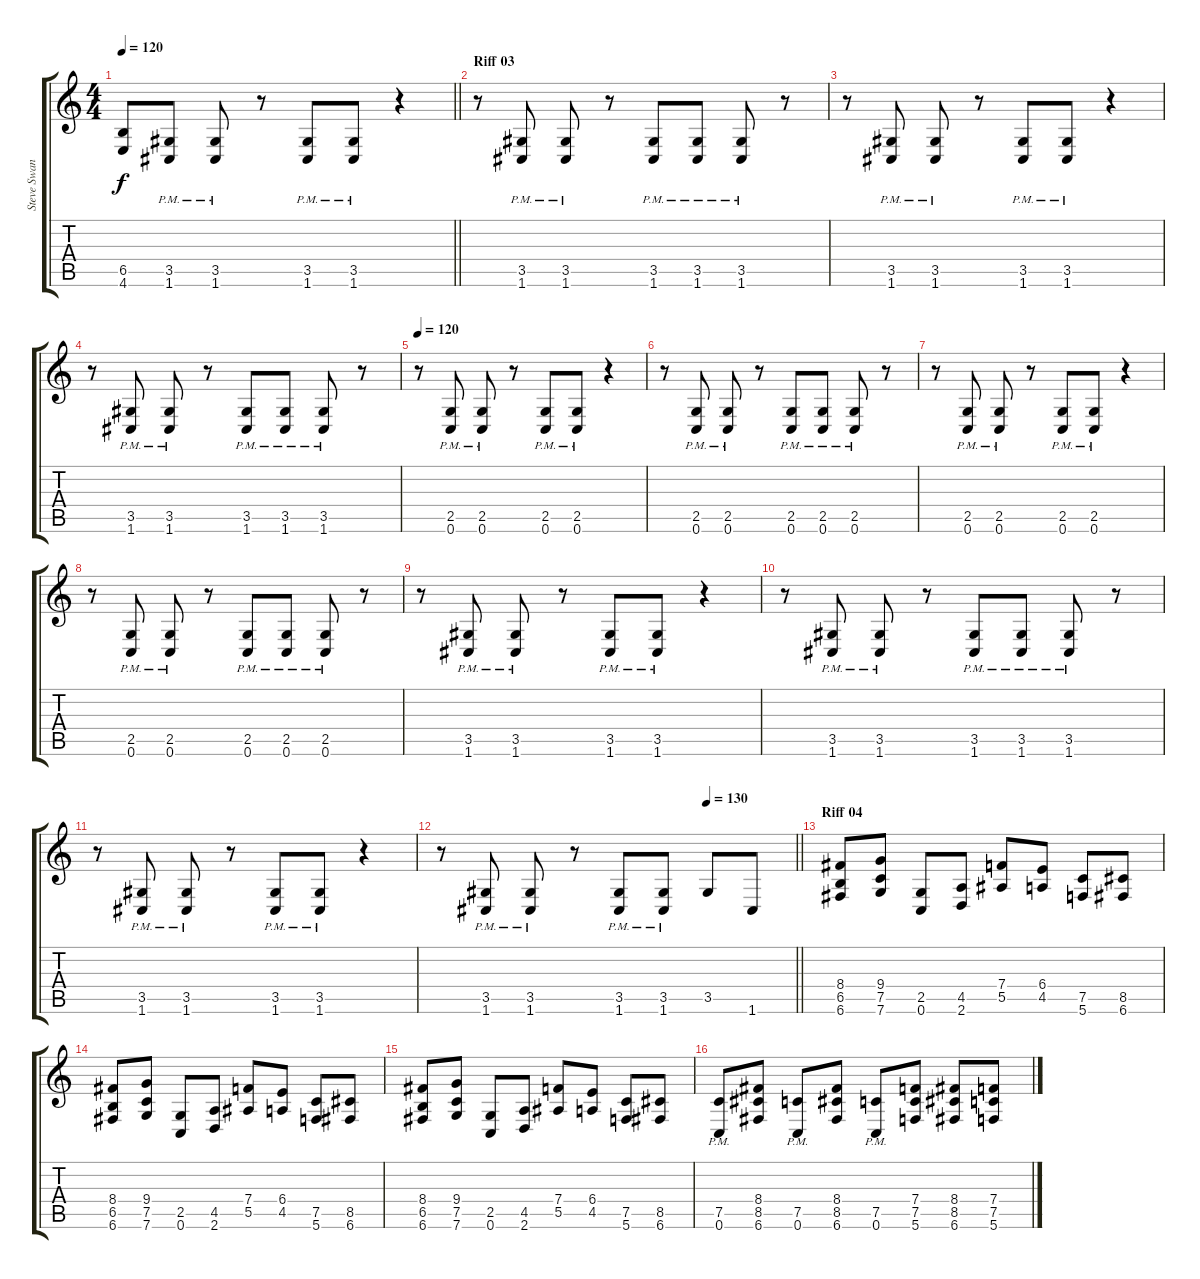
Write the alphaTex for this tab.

\track ("Steve Swanson" "Steve Swan") {instrument distortionguitar}
\staff {score tabs}
\tuning (C4 G3 Eb3 Bb2 F2 C2) {hide}
\ts (4 4)
\tempo 120
\clef g2
\barLineRight lightlight
\ks c
(6.5{t} 4.6{t}).8{dy f} (3.5{pm} 1.6{pm}).8 (3.5{pm} 1.6{pm}).8 r.8 (3.5{pm} 1.6{pm}).8 (3.5{pm} 1.6{pm}).8 r.4 |
\section ("" "Riff 03")
r.8 (3.5{pm} 1.6{pm}).8 (3.5{pm} 1.6{pm}).8 r.8 (3.5{pm} 1.6{pm}).8 (3.5{pm} 1.6{pm}).8 (3.5{pm} 1.6{pm}).8 r.8 |
r.8 (3.5{pm} 1.6{pm}).8 (3.5{pm} 1.6{pm}).8 r.8 (3.5{pm} 1.6{pm}).8 (3.5{pm} 1.6{pm}).8 r.4 |
r.8 (3.5{pm} 1.6{pm}).8 (3.5{pm} 1.6{pm}).8 r.8 (3.5{pm} 1.6{pm}).8 (3.5{pm} 1.6{pm}).8 (3.5{pm} 1.6{pm}).8 r.8 |
\tempo 120
r.8 (2.5{pm} 0.6{pm}).8 (2.5{pm} 0.6{pm}).8 r.8 (2.5{pm} 0.6{pm}).8 (2.5{pm} 0.6{pm}).8 r.4 |
r.8 (2.5{pm} 0.6{pm}).8 (2.5{pm} 0.6{pm}).8 r.8 (2.5{pm} 0.6{pm}).8 (2.5{pm} 0.6{pm}).8 (2.5{pm} 0.6{pm}).8 r.8 |
r.8 (2.5{pm} 0.6{pm}).8 (2.5{pm} 0.6{pm}).8 r.8 (2.5{pm} 0.6{pm}).8 (2.5{pm} 0.6{pm}).8 r.4 |
r.8 (2.5{pm} 0.6{pm}).8 (2.5{pm} 0.6{pm}).8 r.8 (2.5{pm} 0.6{pm}).8 (2.5{pm} 0.6{pm}).8 (2.5{pm} 0.6{pm}).8 r.8 |
r.8 (3.5{pm} 1.6{pm}).8 (3.5{pm} 1.6{pm}).8 r.8 (3.5{pm} 1.6{pm}).8 (3.5{pm} 1.6{pm}).8 r.4 |
r.8 (3.5{pm} 1.6{pm}).8 (3.5{pm} 1.6{pm}).8 r.8 (3.5{pm} 1.6{pm}).8 (3.5{pm} 1.6{pm}).8 (3.5{pm} 1.6{pm}).8 r.8 |
r.8 (3.5{pm} 1.6{pm}).8 (3.5{pm} 1.6{pm}).8 r.8 (3.5{pm} 1.6{pm}).8 (3.5{pm} 1.6{pm}).8 r.4 |
\tempo (130 0.75)
\barLineRight lightlight
r.8 (3.5{pm} 1.6{pm}).8 (3.5{pm} 1.6{pm}).8 r.8 (3.5{pm} 1.6{pm}).8 (3.5{pm} 1.6{pm}).8 3.5.8 1.6.8 |
\section ("" "Riff 04")
(8.4 6.5 6.6).8 (9.4 7.5 7.6).8 (2.5 0.6).8 (4.5 2.6).8 (7.4 5.5).8 (6.4 4.5).8 (7.5 5.6).8 (8.5 6.6).8 |
(8.4 6.5 6.6).8 (9.4 7.5 7.6).8 (2.5 0.6).8 (4.5 2.6).8 (7.4 5.5).8 (6.4 4.5).8 (7.5 5.6).8 (8.5 6.6).8 |
(8.4 6.5 6.6).8 (9.4 7.5 7.6).8 (2.5 0.6).8 (4.5 2.6).8 (7.4 5.5).8 (6.4 4.5).8 (7.5 5.6).8 (8.5 6.6).8 |
(7.5 0.6{pm}).8 (8.4 8.5 6.6).8 (7.5 0.6{pm}).8 (8.4 8.5 6.6).8 (7.5 0.6{pm}).8 (7.4 7.5 5.6).8 (8.4 8.5 6.6).8 (7.4 7.5 5.6).8
